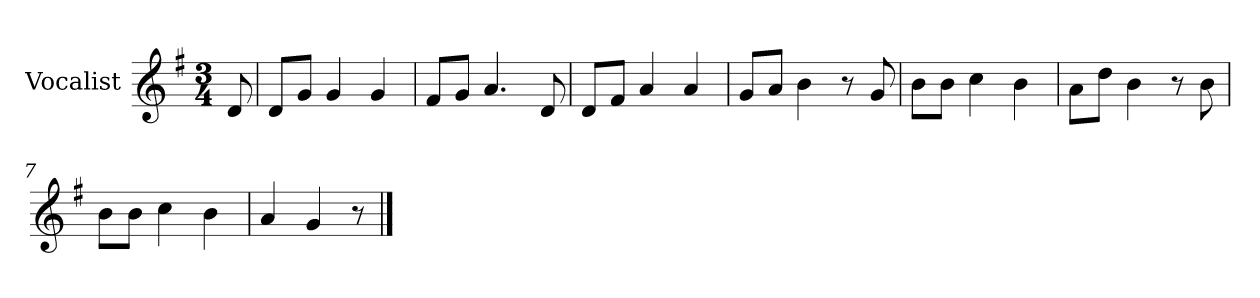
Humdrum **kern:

**kern
*part1
*staff1
*I"Vocalist
*k[f#]
*G:
*M3/4
=
8d
=1
8dL
8gJ
4g
4g
=2
8f#L
8gJ
4.a
8d
=3
8dL
8f#J
4a
4a
=4
8gL
8aJ
4b
8r
8g
=5
8bL
8bJ
4cc
4b
=6
8aL
8ddJ
4b
8r
8b
=7
8bL
8bJ
4cc
4b
=8
4a
4g
8r
==
*-
